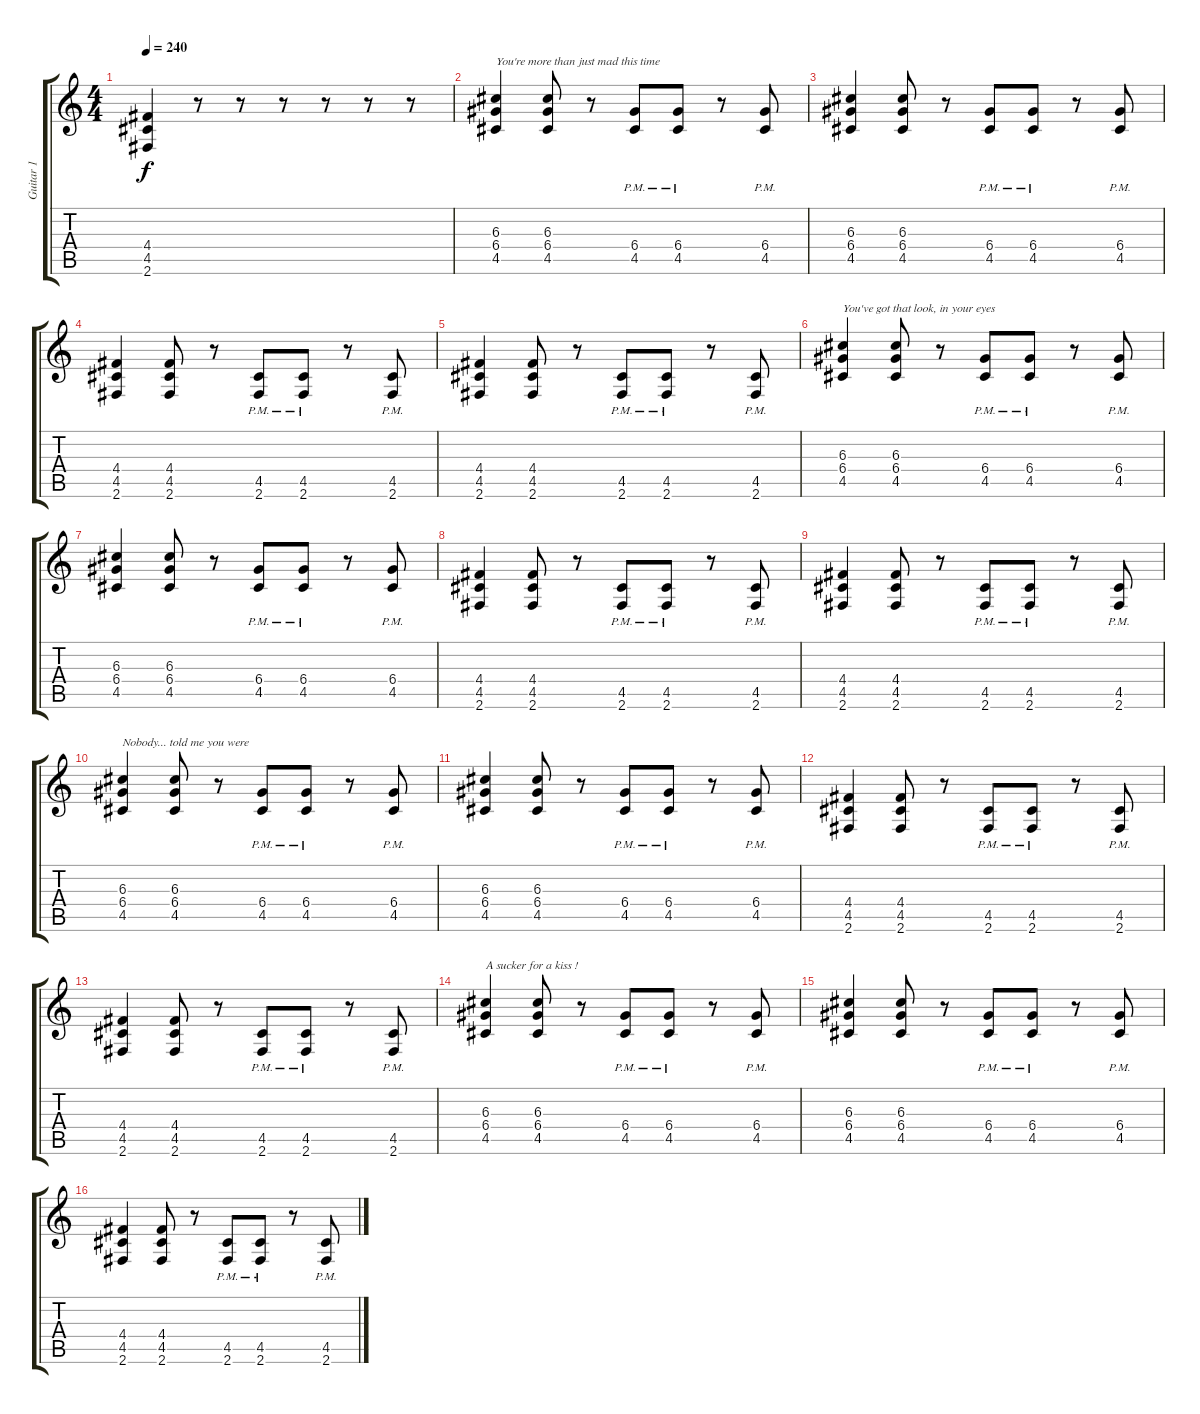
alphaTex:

\track ("Guitar 1" "Guitar 1") {instrument distortionguitar}
\staff {score tabs}
\tuning (E4 B3 G3 D3 A2 E2) {hide}
\ts (4 4)
\tempo 240
\clef g2
\ks c
(4.4 4.5 2.6).4{dy f} r.8 r.8 r.8 r.8 r.8 r.8 |
(6.3 6.4 4.5).4{txt "You're more than just mad this time"} (6.3 6.4 4.5).8 r.8 (6.4{pm} 4.5{pm}).8 (6.4{pm} 4.5{pm}).8 r.8 (6.4{pm} 4.5{pm}).8 |
(6.3 6.4 4.5).4 (6.3 6.4 4.5).8 r.8 (6.4{pm} 4.5{pm}).8 (6.4{pm} 4.5{pm}).8 r.8 (6.4{pm} 4.5{pm}).8 |
(4.4 4.5 2.6).4 (4.4 4.5 2.6).8 r.8 (4.5{pm} 2.6{pm}).8 (4.5{pm} 2.6{pm}).8 r.8 (4.5{pm} 2.6{pm}).8 |
(4.4 4.5 2.6).4 (4.4 4.5 2.6).8 r.8 (4.5{pm} 2.6{pm}).8 (4.5{pm} 2.6{pm}).8 r.8 (4.5{pm} 2.6{pm}).8 |
(6.3 6.4 4.5).4{txt "You've got that look, in your eyes"} (6.3 6.4 4.5).8 r.8 (6.4{pm} 4.5{pm}).8 (6.4{pm} 4.5{pm}).8 r.8 (6.4{pm} 4.5{pm}).8 |
(6.3 6.4 4.5).4 (6.3 6.4 4.5).8 r.8 (6.4{pm} 4.5{pm}).8 (6.4{pm} 4.5{pm}).8 r.8 (6.4{pm} 4.5{pm}).8 |
(4.4 4.5 2.6).4 (4.4 4.5 2.6).8 r.8 (4.5{pm} 2.6{pm}).8 (4.5{pm} 2.6{pm}).8 r.8 (4.5{pm} 2.6{pm}).8 |
(4.4 4.5 2.6).4 (4.4 4.5 2.6).8 r.8 (4.5{pm} 2.6{pm}).8 (4.5{pm} 2.6{pm}).8 r.8 (4.5{pm} 2.6{pm}).8 |
(6.3 6.4 4.5).4{txt "Nobody... told me you were"} (6.3 6.4 4.5).8 r.8 (6.4{pm} 4.5{pm}).8 (6.4{pm} 4.5{pm}).8 r.8 (6.4{pm} 4.5{pm}).8 |
(6.3 6.4 4.5).4 (6.3 6.4 4.5).8 r.8 (6.4{pm} 4.5{pm}).8 (6.4{pm} 4.5{pm}).8 r.8 (6.4{pm} 4.5{pm}).8 |
(4.4 4.5 2.6).4 (4.4 4.5 2.6).8 r.8 (4.5{pm} 2.6{pm}).8 (4.5{pm} 2.6{pm}).8 r.8 (4.5{pm} 2.6{pm}).8 |
(4.4 4.5 2.6).4 (4.4 4.5 2.6).8 r.8 (4.5{pm} 2.6{pm}).8 (4.5{pm} 2.6{pm}).8 r.8 (4.5{pm} 2.6{pm}).8 |
(6.3 6.4 4.5).4{txt "A sucker for a kiss !"} (6.3 6.4 4.5).8 r.8 (6.4{pm} 4.5{pm}).8 (6.4{pm} 4.5{pm}).8 r.8 (6.4{pm} 4.5{pm}).8 |
(6.3 6.4 4.5).4 (6.3 6.4 4.5).8 r.8 (6.4{pm} 4.5{pm}).8 (6.4{pm} 4.5{pm}).8 r.8 (6.4{pm} 4.5{pm}).8 |
(4.4 4.5 2.6).4 (4.4 4.5 2.6).8 r.8 (4.5{pm} 2.6{pm}).8 (4.5{pm} 2.6{pm}).8 r.8 (4.5{pm} 2.6{pm}).8
